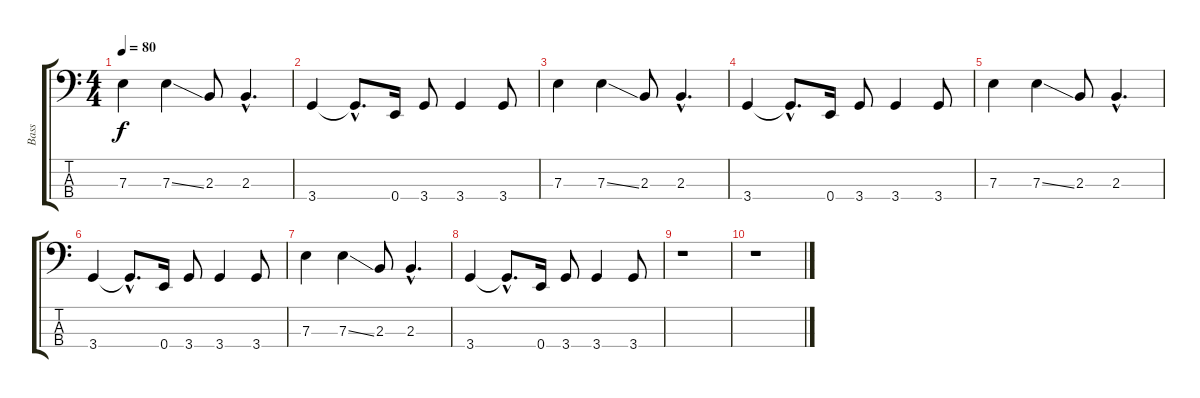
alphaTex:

\track ("Bass" "Bass") {instrument electricbassfinger}
\staff {score tabs}
\tuning (G2 D2 A1 E1) {hide}
\ts (4 4)
\tempo 80
\clef f4
\ks c
7.3.4{dy f} 7.3{ss}.4 2.3.8 2.3{hac}.4{d} |
3.4.4 3.4{hac t}.8{d} 0.4.16 3.4.8 3.4.4 3.4.8 |
7.3.4 7.3{ss}.4 2.3.8 2.3{hac}.4{d} |
3.4.4 3.4{hac t}.8{d} 0.4.16 3.4.8 3.4.4 3.4.8 |
7.3.4 7.3{ss}.4 2.3.8 2.3{hac}.4{d} |
3.4.4 3.4{hac t}.8{d} 0.4.16 3.4.8 3.4.4 3.4.8 |
7.3.4 7.3{ss}.4 2.3.8 2.3{hac}.4{d} |
3.4.4 3.4{hac t}.8{d} 0.4.16 3.4.8 3.4.4 3.4.8 |
r.1 |
r.1
